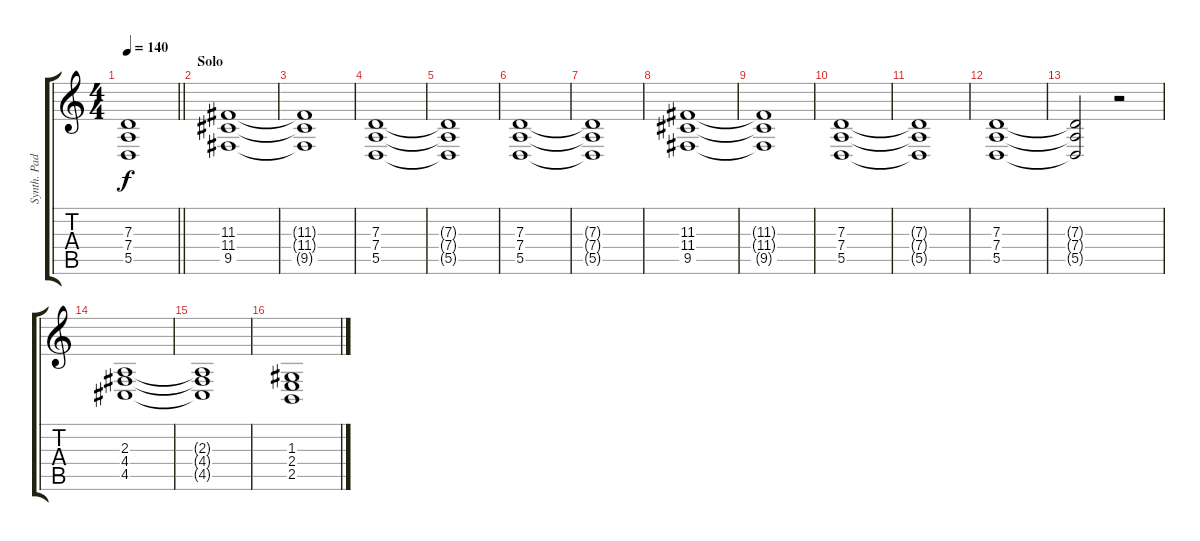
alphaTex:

\track ("Synth. Pads" "Synth. Pad") {instrument pad2warm}
\staff {score tabs}
\tuning (E4 B3 G3 D3 A2 E2) {hide}
\ts (4 4)
\tempo 140
\clef g2
\barLineRight lightlight
\ks c
(7.3{t} 7.4{t} 5.5{t}).1{dy f} |
\section ("" "Solo")
(11.3 11.4 9.5).1 |
(11.3{t} 11.4{t} 9.5{t}).1 |
(7.3 7.4 5.5).1 |
(7.3{t} 7.4{t} 5.5{t}).1 |
(7.3 7.4 5.5).1 |
(7.3{t} 7.4{t} 5.5{t}).1 |
(11.3 11.4 9.5).1 |
(11.3{t} 11.4{t} 9.5{t}).1 |
(7.3 7.4 5.5).1 |
(7.3{t} 7.4{t} 5.5{t}).1 |
(7.3 7.4 5.5).1 |
(7.3{t} 7.4{t} 5.5{t}).2 r.2 |
(2.3 4.4 4.5).1 |
(2.3{t} 4.4{t} 4.5{t}).1 |
(1.3 2.4 2.5).1
